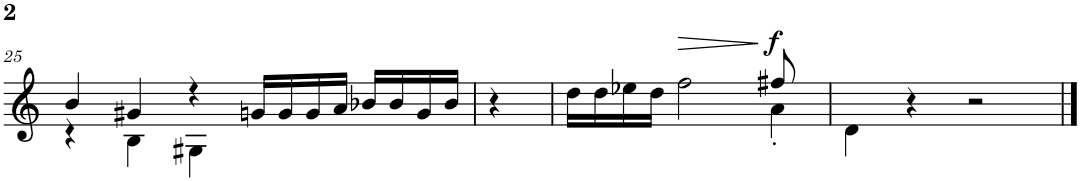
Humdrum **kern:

**kern	**dynam
*part1	*part1
*staff1	*staff1
*I"Voice	*
*I'V	*
!!LO:PB:g=z
*clefG2	*
*k[]	*
*M3/4	*
=25	=25
*^	*
4b/	4r	.
4g#X/	4B\	.
4r	4G#X\	.
16gn/LL	2ryy	.
16g/	.	.
16g/	.	.
16a/JJ	.	.
16b-X/LL	.	.
16b-/	.	.
16g/	.	.
16b-/JJ	.	.
*v	*v	*
=26	=26
4r	.
=27	=27
*^	*
16dd\LL	2.ryy	.
16dd\	.	.
16ee-X\	.	.
16dd\JJ	.	.
!	!	!LO:HP:b
2ff\	.	>
!	!	!LO:DY:n=1:a
4a'\	8ff#X/	] f
.	8ryy	.
*v	*v	*
=28	=28
4d\	.
4r	.
4r	.
==29	==29
4r	.
=	=
*-	*-
